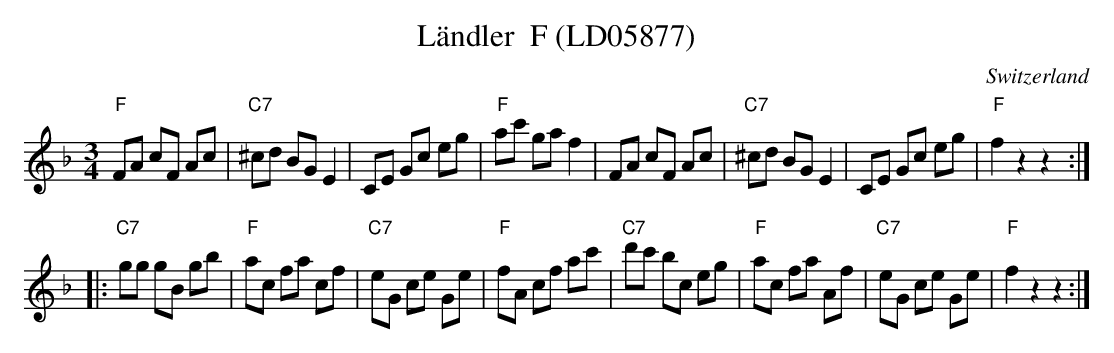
X:1
T:Ländler  F (LD05877)
O:Switzerland
M:3/4
L:1/8
K:F major
"F"FA cF Ac | "C7"^cd BGE2 | CE Gc eg | "F"ac' gaf2 | FA cF Ac | "C7"^cd BGE2 | CE Gc eg  | "F"f2z2z2 :|
|: "C7"gg gB gb | "F"ac fa cf | "C7"eG ce Ge | "F"fA cf ac' | "C7"d'c' bc eg | "F"ac fa Af | "C7"eG ce Ge | "F"f2z2z2 :|
